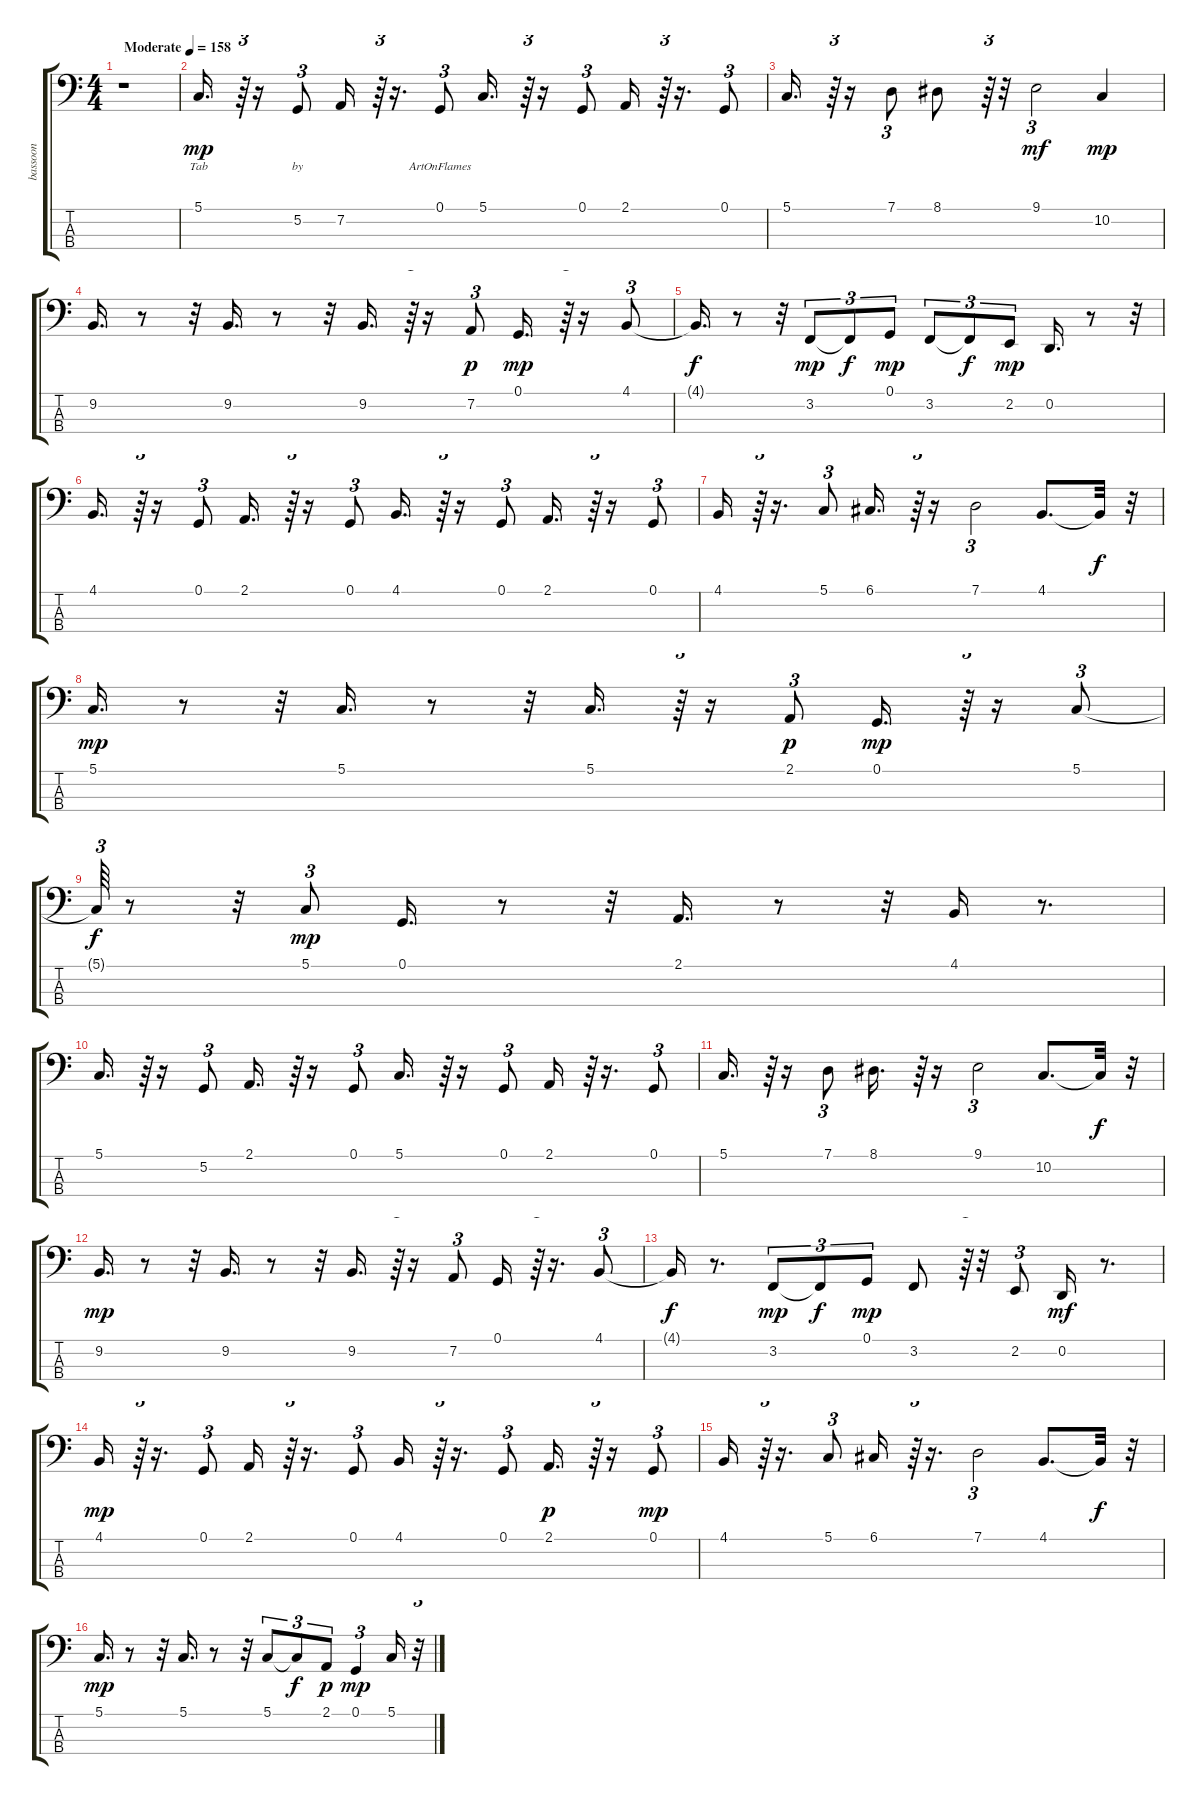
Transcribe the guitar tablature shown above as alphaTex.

\track ("bassoon" "bassoon") {instrument bassoon}
\staff {score tabs}
\tuning (G2 D2 A1 E1) {hide}
\ts (4 4)
\tempo (158 "Moderate")
\clef f4
\ks c
r.1{dy mp instrument bassoon} |
5.1.16{d lyrics (0 "Tab") lyrics (1 "") lyrics (2 "") lyrics (3 "") lyrics (4 "") balance 8} r.64{tu (3 2)} r.16 5.2.8{tu (3 2) lyrics (0 "by") lyrics (1 "") lyrics (2 "") lyrics (3 "") lyrics (4 "")} 7.2.16{lyrics (0 "") lyrics (1 "") lyrics (2 "") lyrics (3 "") lyrics (4 "")} r.64{tu (3 2)} r.16{d} 0.1.8{tu (3 2) lyrics (0 "ArtOnFlames") lyrics (1 "") lyrics (2 "") lyrics (3 "") lyrics (4 "")} 5.1.16{d} r.64{tu (3 2)} r.16 0.1.8{tu (3 2)} 2.1.16 r.64{tu (3 2)} r.16{d} 0.1.8{tu (3 2)} |
5.1.16{d} r.64{tu (3 2)} r.16 7.1.8{tu (3 2)} 8.1.8 r.64{tu (3 2)} r.32 9.1.2{tu (3 2) dy mf} 10.2.4{dy mp} |
9.2.16{d} r.8 r.32 9.2.16{d} r.8 r.32 9.2.16{d} r.64{tu (3 2)} r.16 7.2.8{tu (3 2) dy p} 0.1.16{d dy mp} r.64{tu (3 2)} r.16 4.1.8{tu (3 2)} |
4.1{t}.16{d dy f} r.8 r.32 3.2.8{tu (3 2) dy mp} 3.2{t}.8{tu (3 2) dy f} 0.1.8{tu (3 2) dy mp} 3.2.8{tu (3 2)} 3.2{t}.8{tu (3 2) dy f} 2.2.8{tu (3 2) dy mp} 0.2.16{d} r.8 r.32 |
4.1.16{d} r.64{tu (3 2)} r.16 0.1.8{tu (3 2)} 2.1.16{d} r.64{tu (3 2)} r.16 0.1.8{tu (3 2)} 4.1.16{d} r.64{tu (3 2)} r.16 0.1.8{tu (3 2)} 2.1.16{d} r.64{tu (3 2)} r.16 0.1.8{tu (3 2)} |
4.1.16 r.64{tu (3 2)} r.16{d} 5.1.8{tu (3 2)} 6.1.16{d} r.64{tu (3 2)} r.16 7.1.2{tu (3 2)} 4.1.8{d} 4.1{t}.32{dy f} r.32 |
5.1.16{d dy mp} r.8 r.32 5.1.16{d} r.8 r.32 5.1.16{d} r.64{tu (3 2)} r.16 2.1.8{tu (3 2) dy p} 0.1.16{d dy mp} r.64{tu (3 2)} r.16 5.1.8{tu (3 2)} |
5.1{t}.64{tu (3 2) dy f} r.8 r.32 5.1.8{tu (3 2) dy mp} 0.1.16{d} r.8 r.32 2.1.16{d} r.8 r.32 4.1.16 r.8{d} |
5.1.16{d} r.64{tu (3 2)} r.16 5.2.8{tu (3 2)} 2.1.16{d} r.64{tu (3 2)} r.16 0.1.8{tu (3 2)} 5.1.16{d} r.64{tu (3 2)} r.16 0.1.8{tu (3 2)} 2.1.16 r.64{tu (3 2)} r.16{d} 0.1.8{tu (3 2)} |
5.1.16{d} r.64{tu (3 2)} r.16 7.1.8{tu (3 2)} 8.1.16{d} r.64{tu (3 2)} r.16 9.1.2{tu (3 2)} 10.2.8{d} 10.2{t}.32{dy f} r.32 |
9.2.16{d dy mp} r.8 r.32 9.2.16{d} r.8 r.32 9.2.16{d} r.64{tu (3 2)} r.16 7.2.8{tu (3 2)} 0.1.16 r.64{tu (3 2)} r.16{d} 4.1.8{tu (3 2)} |
4.1{t}.16{dy f} r.8{d} 3.2.8{tu (3 2) dy mp} 3.2{t}.8{tu (3 2) dy f} 0.1.8{tu (3 2) dy mp} 3.2.8 r.64{tu (3 2)} r.32 2.2.8{tu (3 2)} 0.2.16{dy mf} r.8{d} |
4.1.16{dy mp} r.64{tu (3 2)} r.16{d} 0.1.8{tu (3 2)} 2.1.16 r.64{tu (3 2)} r.16{d} 0.1.8{tu (3 2)} 4.1.16 r.64{tu (3 2)} r.16{d} 0.1.8{tu (3 2)} 2.1.16{d dy p} r.64{tu (3 2)} r.16 0.1.8{tu (3 2) dy mp} |
4.1.16 r.64{tu (3 2)} r.16{d} 5.1.8{tu (3 2)} 6.1.16 r.64{tu (3 2)} r.16{d} 7.1.2{tu (3 2)} 4.1.8{d} 4.1{t}.32{dy f} r.32 |
5.1.16{d dy mp} r.8 r.32 5.1.16{d} r.8 r.32 5.1.8{tu (3 2)} 5.1{t}.8{tu (3 2) dy f} 2.1.8{tu (3 2) dy p} 0.1.4{tu (3 2) dy mp} 5.1.16 r.32{tu (3 2)}
